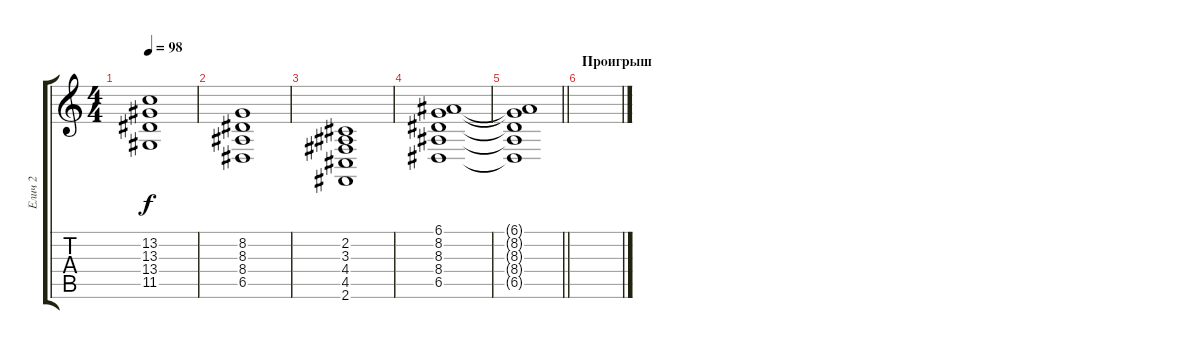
\track ("Елич 2" "Елич 2") {instrument brasssection}
\staff {score tabs}
\tuning (E4 B3 G3 D3 A2 E2) {hide}
\ts (4 4)
\tempo 98
\clef g2
\ks c
(13.2 13.3 13.4 11.5).1{dy f} |
(8.2 8.3 8.4 6.5).1 |
(2.2 3.3 4.4 4.5 2.6).1 |
(6.1 8.2 8.3 8.4 6.5).1 |
\barLineRight lightlight
(6.1{t} 8.2{t} 8.3{t} 8.4{t} 6.5{t}).1 |
\section ("" "Проигрыш")
